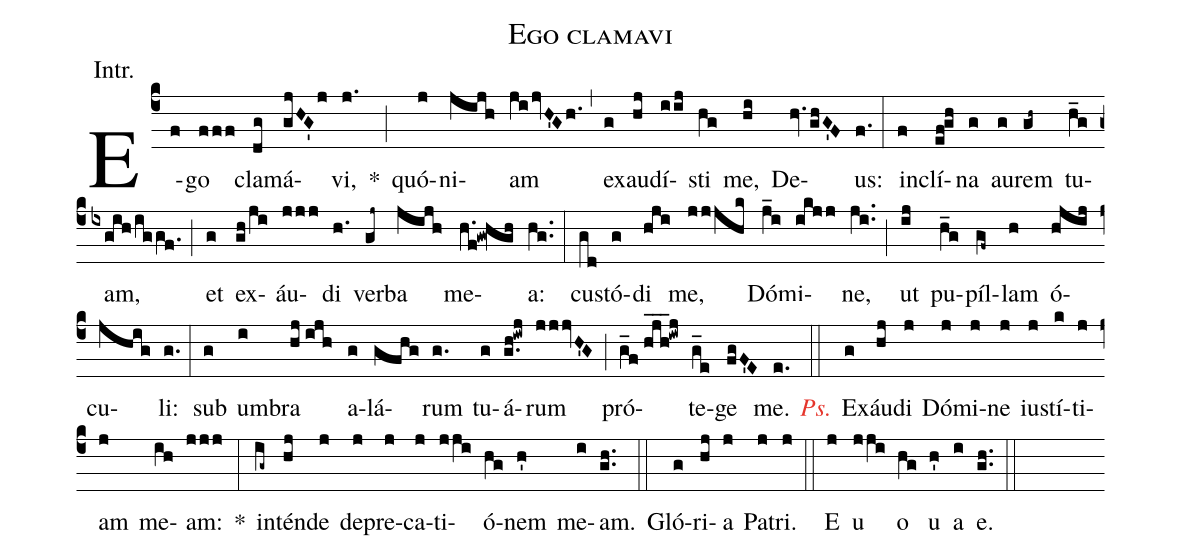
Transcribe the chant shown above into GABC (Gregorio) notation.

name:Ego clamavi;
annotation:Intr.;
mode:3;
office-part:Introit;
%%
(c4) E(f)go(fff) cla(dg)má(gjHG'j)vi,(j.) *(;)
quó(j)ni(jijh)am(ji/jvH'Gh.) (,)
ex(g)au(hj)dí(iij)sti(hg) me,(hi) De(hv.ghG'F)us:(f.) (:)
in(f)clí(ef!gh)na(g) au(g)rem(gh~) tu(h_g)am,(ixgih/iggf.) (;)
et(g) ex(gh/ji)áu(jjj)di(h.) ver(gj~)ba(jijh) me(h.f!gw!hgh)a:(hg..) (:)
cu(gd)stó(g)di(hji) me,(jjjhk) Dó(j_i)mi(ikjj)ne,(ji..) (;)
ut(ij) pu(h_g)píl(gf~)lam(h) ó(hjij)cu(jhig)li:(g.) (:)
sub(g) um(i)bra(hj//ijh) a(g)lá(gfhg)rum(g.) tu(g)á(g.h!iwj)rum(jjjvH'G) (;)
pró(g_f//hjh___!iwj)te(g_e)ge(fgF'E) me.(e.) <c><i>Ps.</i></c>(::)
Ex(g)áu(hj)di(j) Dó(j)mi(j)ne(j) iu(j)stí(k)ti(j)am(j) me(ih)am:(jjj) *(:)
in(ig~)tén(hj)de(j) de(j)pre(j)ca(j)ti(jji)ó(hg)nem(h') me(i)am.(gh..) (::)
Gló(g)ri(hj)a(j) Pa(j)tri.(j) (::)
<eu>E(j) u(jji) o(hg) u(h') a(i) e.</eu>(gh..) (::)
